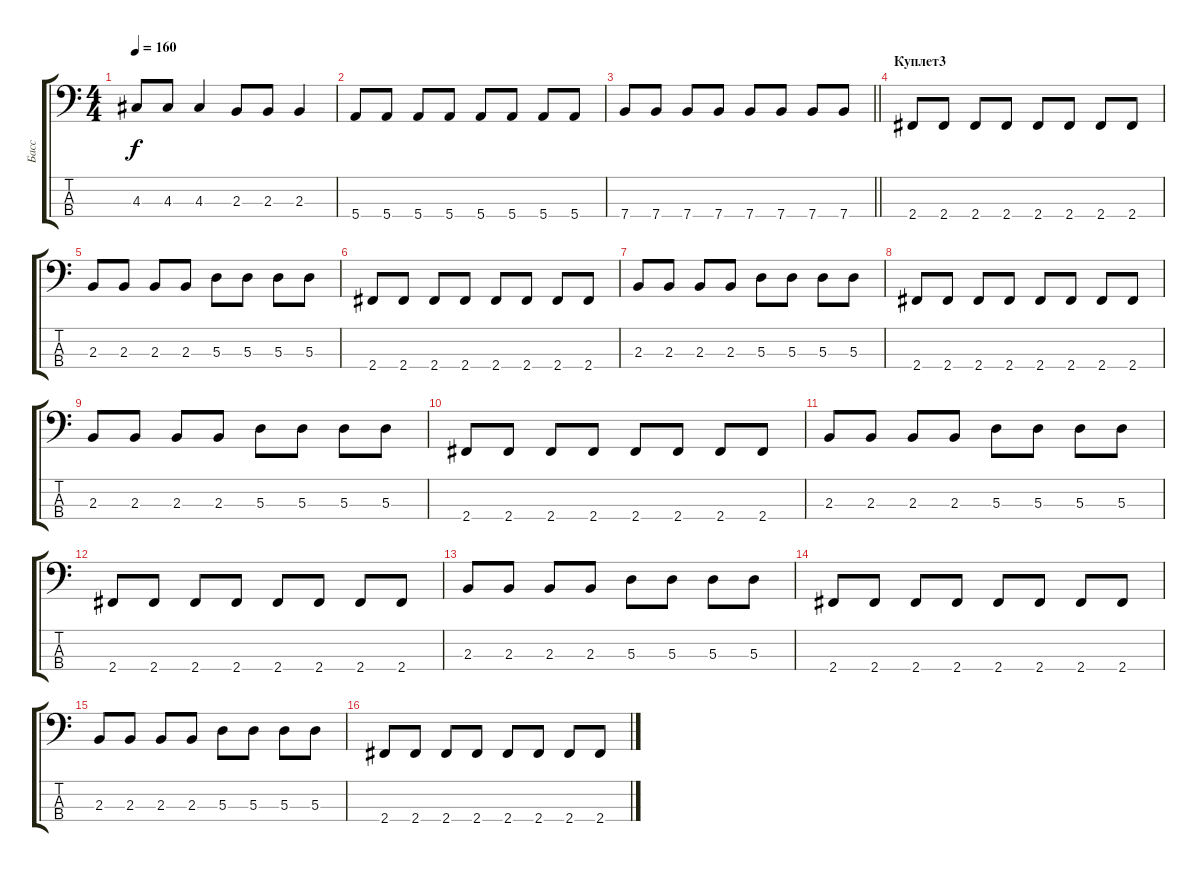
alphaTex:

\track ("Басс" "Басс") {instrument electricbasspick}
\staff {score tabs}
\tuning (G2 D2 A1 E1) {hide}
\ts (4 4)
\tempo 160
\clef f4
\ks c
4.3.8{dy f} 4.3.8 4.3.4 2.3.8 2.3.8 2.3.4 |
5.4.8 5.4.8 5.4.8 5.4.8 5.4.8 5.4.8 5.4.8 5.4.8 |
\barLineRight lightlight
7.4.8 7.4.8 7.4.8 7.4.8 7.4.8 7.4.8 7.4.8 7.4.8 |
\section ("" "Куплет3")
2.4.8 2.4.8 2.4.8 2.4.8 2.4.8 2.4.8 2.4.8 2.4.8 |
2.3.8 2.3.8 2.3.8 2.3.8 5.3.8 5.3.8 5.3.8 5.3.8 |
2.4.8 2.4.8 2.4.8 2.4.8 2.4.8 2.4.8 2.4.8 2.4.8 |
2.3.8 2.3.8 2.3.8 2.3.8 5.3.8 5.3.8 5.3.8 5.3.8 |
2.4.8 2.4.8 2.4.8 2.4.8 2.4.8 2.4.8 2.4.8 2.4.8 |
2.3.8 2.3.8 2.3.8 2.3.8 5.3.8 5.3.8 5.3.8 5.3.8 |
2.4.8 2.4.8 2.4.8 2.4.8 2.4.8 2.4.8 2.4.8 2.4.8 |
2.3.8 2.3.8 2.3.8 2.3.8 5.3.8 5.3.8 5.3.8 5.3.8 |
2.4.8 2.4.8 2.4.8 2.4.8 2.4.8 2.4.8 2.4.8 2.4.8 |
2.3.8 2.3.8 2.3.8 2.3.8 5.3.8 5.3.8 5.3.8 5.3.8 |
2.4.8 2.4.8 2.4.8 2.4.8 2.4.8 2.4.8 2.4.8 2.4.8 |
2.3.8 2.3.8 2.3.8 2.3.8 5.3.8 5.3.8 5.3.8 5.3.8 |
2.4.8 2.4.8 2.4.8 2.4.8 2.4.8 2.4.8 2.4.8 2.4.8
